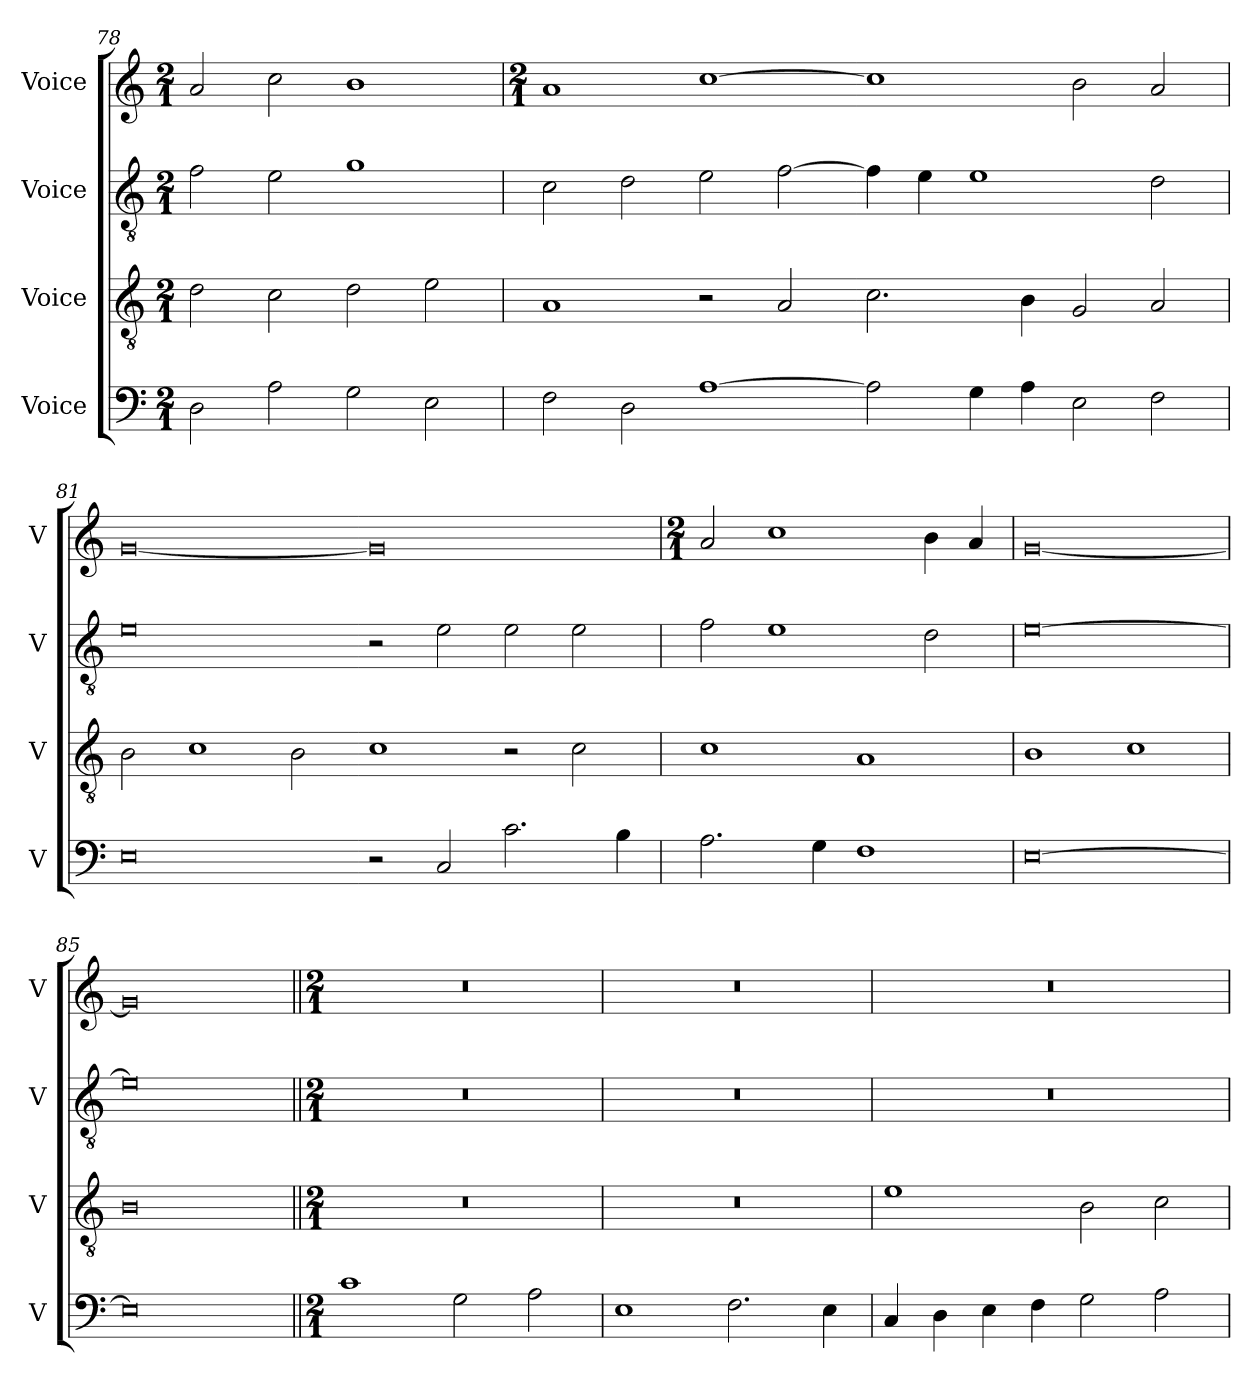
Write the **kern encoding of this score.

**kern	**kern	**kern	**kern
*part4	*part3	*part2	*part1
*staff4	*staff3	*staff2	*staff1
*I"Voice	*I"Voice	*I"Voice	*I"Voice
*I'V	*I'V	*I'V	*I'V
!!LO:LB:g=z
*clefF4	*clefGv2	*clefGv2	*clefG2
*k[]	*k[]	*k[]	*k[]
*M2/1	*M2/1	*M2/1	*M2/1
=78	=78	=78	=78
2D\	2d\	2f\	2a/
2A\	2c\	2e\	2cc\
2G\	2d\	1g	1b
2E\	2e\	.	.
=79	=79	=79	=79
*	*	*	*M2/1
2F\	1A	2c\	1a
2D\	.	2d\	.
[1A	2r	2e\	[1cc
.	2A/	[2f\	.
=80-	=80-	=80-	=80-
2A\]	2.c\	4f\]	1cc]
.	.	4e\	.
4G\	.	1e	.
4A\	4B\	.	.
2E\	2G/	.	2b\
2F\	2A/	2d\	2a/
=81	=81	=81	=81
0E	2B\	0e	[0g
.	1c	.	.
.	2B\	.	.
!!LO:LB:g=z
=82-	=82-	=82-	=82-
2r	1c	2r	0g]
2C/	.	2e\	.
2.c\	2r	2e\	.
.	2c\	2e\	.
4B\	.	.	.
=83	=83	=83	=83
*	*	*	*M2/1
2.A\	1c	2f\	2a/
.	.	1e	1cc
4G\	.	.	.
1F	1A	.	.
.	.	2d\	4b\
.	.	.	4a/
=84	=84	=84	=84
[0E	1B	[0e	[0g
.	1c	.	.
=85	=85	=85	=85
0E]	0B	0e]	0g]
!!LO:PB:g=z
=86||	=86||	=86||	=86||
*M2/1	*M2/1	*M2/1	*M2/1
1c	0r	0r	0r
2G\	.	.	.
2A\	.	.	.
=87	=87	=87	=87
1E	0r	0r	0r
2.F\	.	.	.
4E\	.	.	.
=88	=88	=88	=88
4C/	1e	0r	0r
4D\	.	.	.
4E\	.	.	.
4F\	.	.	.
2G\	2B\	.	.
2A\	2c\	.	.
=	=	=	=
*-	*-	*-	*-
